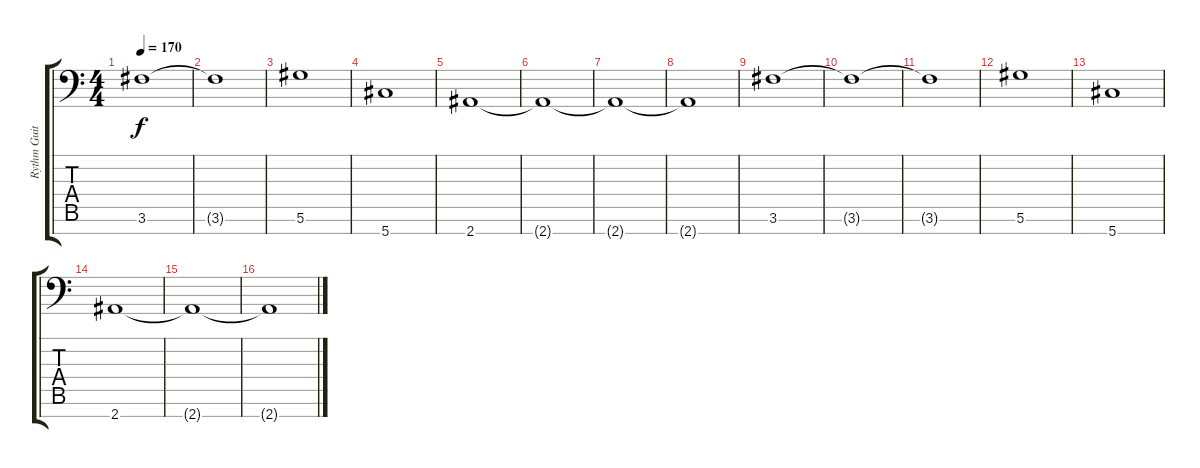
\track ("Rythm Guitar #1" "Rythm Guit") {instrument distortionguitar}
\staff {score tabs}
\tuning (Eb4 Bb3 Gb3 Db3 Ab2 Eb2 Ab1) {hide}
\ts (4 4)
\tempo 170
\clef f4
\ks c
3.6{t}.1{dy f} |
3.6{t}.1 |
5.6.1 |
5.7.1 |
2.7.1 |
2.7{t}.1 |
2.7{t}.1 |
2.7{t}.1 |
3.6.1 |
3.6{t}.1 |
3.6{t}.1 |
5.6.1 |
5.7.1 |
2.7.1 |
2.7{t}.1 |
2.7{t}.1
